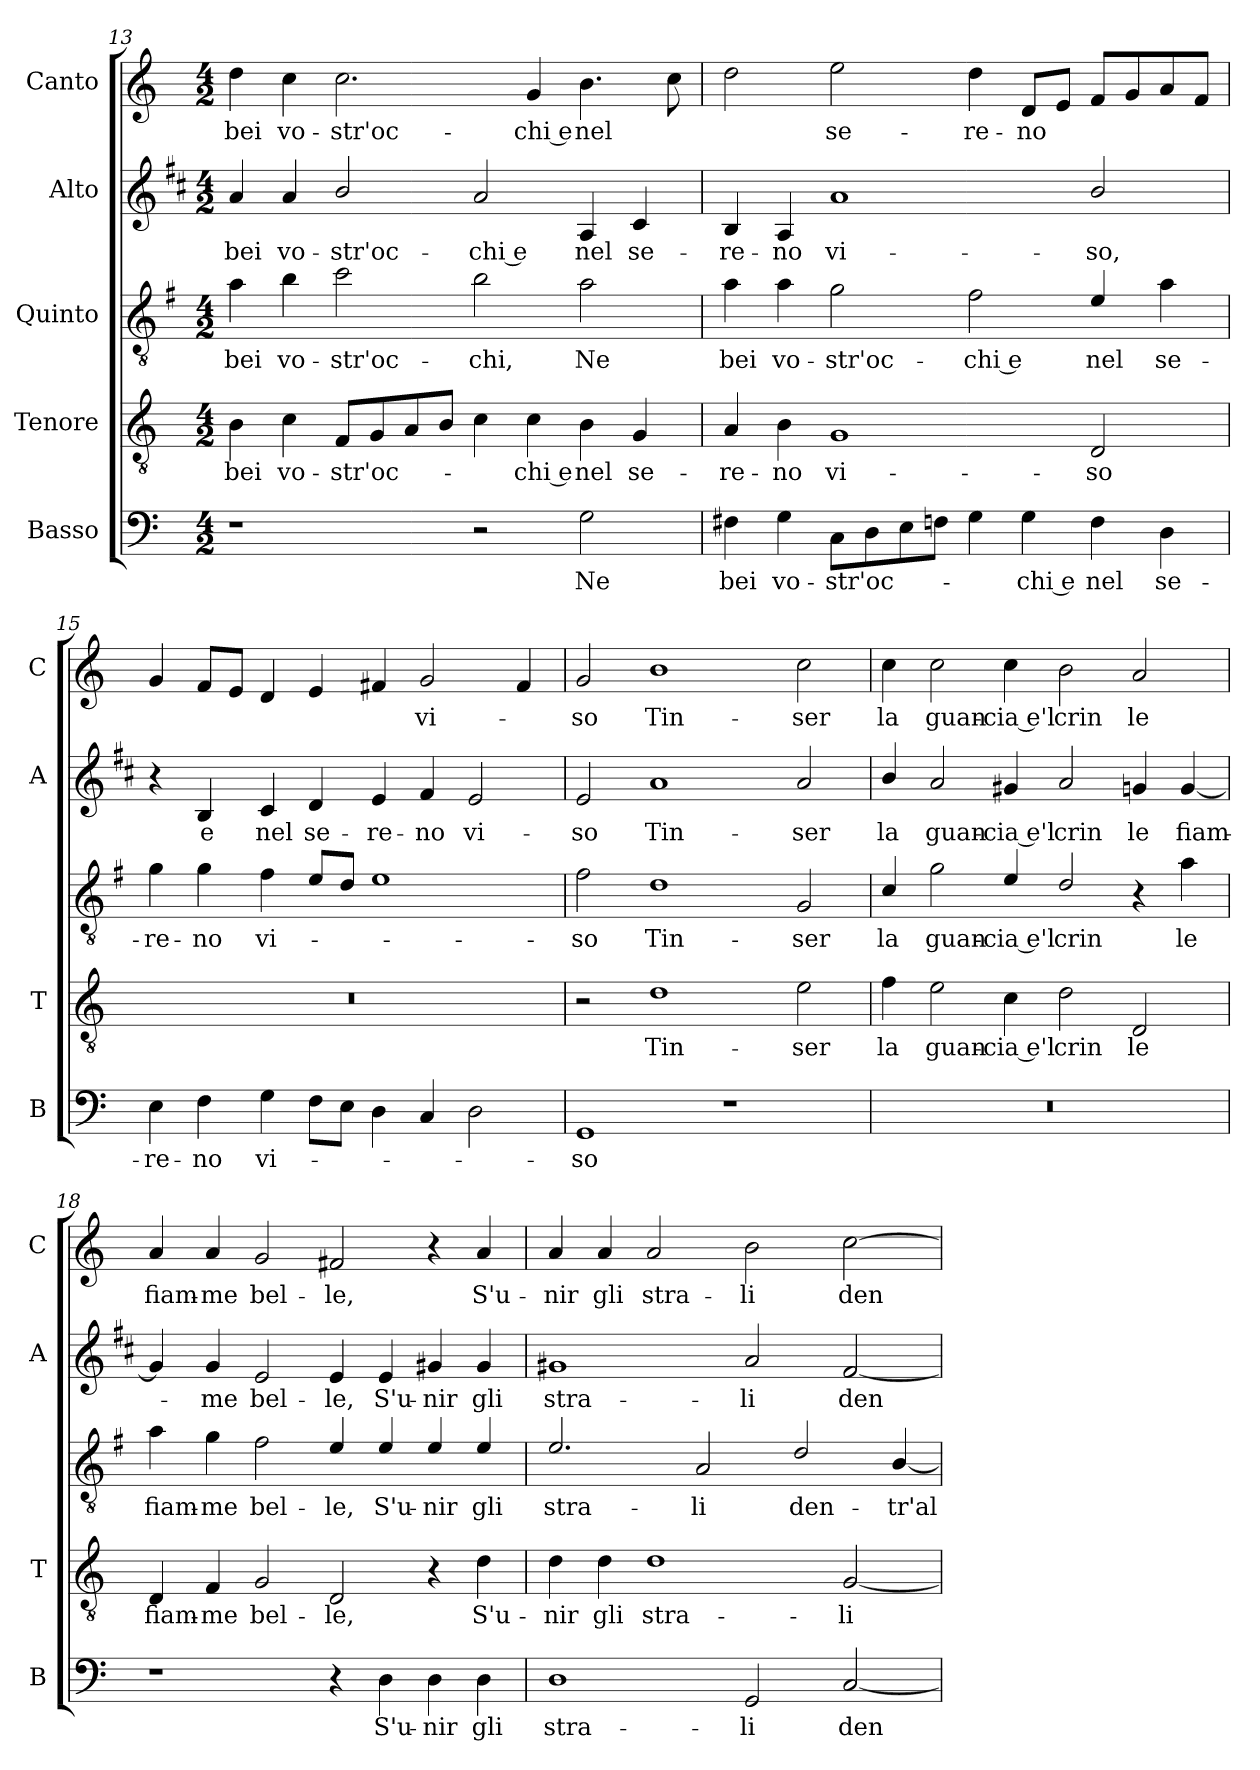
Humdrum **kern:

**kern	**text	**kern	**text	**kern	**text	**kern	**text	**kern	**text
*part5	*part5	*part4	*part4	*part3	*part3	*part2	*part2	*part1	*part1
*staff5	*staff5	*staff4	*staff4	*staff3	*staff3	*staff2	*staff2	*staff1	*staff1
*I"Basso	*	*I"Tenore	*	*I"Quinto	*	*I"Alto	*	*I"Canto	*
*I'B	*	*I'T	*	*	*	*I'A	*	*I'C	*
*clefF4	*	*clefGv2	*	*clefGv2	*	*clefG2	*	*clefG2	*
*	*	*	*	*ITrd4c7	*	*ITrd1c2	*	*	*
*k[]	*	*k[]	*	*k[]	*	*k[]	*	*k[]	*
*C:	*	*C:	*	*C:	*	*C:	*	*C:	*
*M4/2	*	*M4/2	*	*M4/2	*	*M4/2	*	*M4/2	*
=13	=13	=13	=13	=13	=13	=13	=13	=13	=13
!	!	!	!LO:LY:b	!	!LO:LY:b	!	!LO:LY:b	!	!LO:LY:b
1r	.	4B\	bei	4d\	bei	4g/	bei	4dd\	bei
!	!	!	!LO:LY:b	!	!LO:LY:b	!	!LO:LY:b	!	!LO:LY:b
.	.	4c\	vo-	4e\	vo-	4g/	vo-	4cc\	vo-
!	!	!	!LO:LY:b	!	!LO:LY:b	!	!LO:LY:b	!	!LO:LY:b
.	.	8F/L	-str'oc-	2f\	-str'oc-	2a/	-str'oc-	2.cc\	-str'oc-
.	.	8G/	.	.	.	.	.	.	.
.	.	8A/	.	.	.	.	.	.	.
.	.	8B/J	.	.	.	.	.	.	.
!	!	!	!	!	!LO:LY:b	!	!LO:LY:b	!	!
2r	.	4c\	.	2e\	-chi,	2g/	-chi e	.	.
!	!	!	!LO:LY:b	!	!	!	!	!	!LO:LY:b
.	.	4c\	-chi e	.	.	.	.	4g/	-chi e
!	!LO:LY:b	!	!LO:LY:b	!	!LO:LY:b	!	!LO:LY:b	!	!LO:LY:b
2G\	Ne	4B\	nel	2d\	Ne	4G/	nel	4.b\	nel
!	!	!	!LO:LY:b	!	!	!	!LO:LY:b	!	!
.	.	4G/	se-	.	.	4B/	se-	.	.
.	.	.	.	.	.	.	.	8cc\	.
!!LO:LB:g=z
=14	=14	=14	=14	=14	=14	=14	=14	=14	=14
!	!LO:LY:b	!	!LO:LY:b	!	!LO:LY:b	!	!LO:LY:b	!	!
4F#X\	bei	4A/	-re-	4d\	bei	4A/	-re-	2dd\	.
!	!LO:LY:b	!	!LO:LY:b	!	!LO:LY:b	!	!LO:LY:b	!	!
4G\	vo-	4B\	-no	4d\	vo-	4G/	-no	.	.
!	!LO:LY:b	!	!LO:LY:b	!	!LO:LY:b	!	!LO:LY:b	!	!LO:LY:b
8C\L	-str'oc-	1G	vi-	2c\	-str'oc-	1g	vi-	2ee\	se-
8D\	.	.	.	.	.	.	.	.	.
8E\	.	.	.	.	.	.	.	.	.
8Fn\J	.	.	.	.	.	.	.	.	.
!	!	!	!	!	!LO:LY:b	!	!	!	!LO:LY:b
4G\	.	.	.	2B\	-chi e	.	.	4dd\	-re-
!	!LO:LY:b	!	!	!	!	!	!	!	!LO:LY:b
4G\	-chi e	.	.	.	.	.	.	8d/L	-no
.	.	.	.	.	.	.	.	8e/J	.
!	!LO:LY:b	!	!LO:LY:b	!	!LO:LY:b	!	!LO:LY:b	!	!
4F\	nel	2D/	-so	4A/	nel	2a/	-so,	8f/L	.
.	.	.	.	.	.	.	.	8g/	.
!	!LO:LY:b	!	!	!	!LO:LY:b	!	!	!	!
4D\	se-	.	.	4d\	se-	.	.	8a/	.
.	.	.	.	.	.	.	.	8f/J	.
=15	=15	=15	=15	=15	=15	=15	=15	=15	=15
!	!LO:LY:b	!	!	!	!LO:LY:b	!	!	!	!
4E\	-re-	0r	.	4c\	-re-	4r	.	4g/	.
!	!LO:LY:b	!	!	!	!LO:LY:b	!	!LO:LY:b	!	!
4F\	-no	.	.	4c\	-no	4A/	e	8f/L	.
.	.	.	.	.	.	.	.	8e/J	.
!	!LO:LY:b	!	!	!	!LO:LY:b	!	!LO:LY:b	!	!
4G\	vi-	.	.	4B\	vi-	4B/	nel	4d/	.
!	!	!	!	!	!	!	!LO:LY:b	!	!
8F\L	.	.	.	8A/L	.	4c/	se-	4e/	.
8E\J	.	.	.	8G/J	.	.	.	.	.
!	!	!	!	!	!	!	!LO:LY:b	!	!
4D\	.	.	.	1A	.	4d/	-re-	4f#X/	.
!	!	!	!	!	!	!	!LO:LY:b	!	!LO:LY:b
4C/	.	.	.	.	.	4e/	-no	2g/	vi-
!	!	!	!	!	!	!	!LO:LY:b	!	!
2D\	.	.	.	.	.	2d/	vi-	.	.
.	.	.	.	.	.	.	.	4f#/	.
=16	=16	=16	=16	=16	=16	=16	=16	=16	=16
!	!LO:LY:b	!	!	!	!LO:LY:b	!	!LO:LY:b	!	!LO:LY:b
1GG	-so	2r	.	2B\	-so	2d/	-so	2g/	-so
!	!	!	!LO:LY:b	!	!LO:LY:b	!	!LO:LY:b	!	!LO:LY:b
.	.	1d	Tin-	1G	Tin-	1g	Tin-	1b	Tin-
1r	.	.	.	.	.	.	.	.	.
!	!	!	!LO:LY:b	!	!LO:LY:b	!	!LO:LY:b	!	!LO:LY:b
.	.	2e\	-ser	2C/	-ser	2g/	-ser	2cc\	-ser
=17	=17	=17	=17	=17	=17	=17	=17	=17	=17
!	!	!	!LO:LY:b	!	!LO:LY:b	!	!LO:LY:b	!	!LO:LY:b
0r	.	4f\	la	4F/	la	4a/	la	4cc\	la
!	!	!	!LO:LY:b	!	!LO:LY:b	!	!LO:LY:b	!	!LO:LY:b
.	.	2e\	guan-	2c\	guan-	2g/	guan-	2cc\	guan-
!	!	!	!LO:LY:b	!	!LO:LY:b	!	!LO:LY:b	!	!LO:LY:b
.	.	4c\	-cia e'l	4A/	-cia e'l	4f#X/	-cia e'l	4cc\	-cia e'l
!	!	!	!LO:LY:b	!	!LO:LY:b	!	!LO:LY:b	!	!LO:LY:b
.	.	2d\	crin	2G/	crin	2g/	crin	2b\	crin
!	!	!	!LO:LY:b	!	!	!	!LO:LY:b	!	!LO:LY:b
.	.	2D/	le	4r	.	4fn/	le	2a/	le
!	!	!	!	!	!LO:LY:b	!	!LO:LY:b	!	!
.	.	.	.	4d\	le	[4f/	fiam-	.	.
!!LO:PB:g=z
=18	=18	=18	=18	=18	=18	=18	=18	=18	=18
!	!	!	!LO:LY:b	!	!LO:LY:b	!	!	!	!LO:LY:b
1r	.	4D/	fiam-	4d\	fiam-	4f/]	.	4a/	fiam-
!	!	!	!LO:LY:b	!	!LO:LY:b	!	!LO:LY:b	!	!LO:LY:b
.	.	4F/	-me	4c\	-me	4f/	-me	4a/	-me
!	!	!	!LO:LY:b	!	!LO:LY:b	!	!LO:LY:b	!	!LO:LY:b
.	.	2G/	bel-	2B\	bel-	2d/	bel-	2g/	bel-
!	!	!	!LO:LY:b	!	!LO:LY:b	!	!LO:LY:b	!	!LO:LY:b
4r	.	2D/	-le,	4A/	-le,	4d/	-le,	2f#X/	-le,
!	!LO:LY:b	!	!	!	!LO:LY:b	!	!LO:LY:b	!	!
4D\	S'u-	.	.	4A/	S'u-	4d/	S'u-	.	.
!	!LO:LY:b	!	!	!	!LO:LY:b	!	!LO:LY:b	!	!
4D\	-nir	4r	.	4A/	-nir	4f#X/	-nir	4r	.
!	!LO:LY:b	!	!LO:LY:b	!	!LO:LY:b	!	!LO:LY:b	!	!LO:LY:b
4D\	gli	4d\	S'u-	4A/	gli	4f#/	gli	4a/	S'u-
=19	=19	=19	=19	=19	=19	=19	=19	=19	=19
!	!LO:LY:b	!	!LO:LY:b	!	!LO:LY:b	!	!LO:LY:b	!	!LO:LY:b
1D	stra-	4d\	-nir	2.A/	stra-	1f#X	stra-	4a/	-nir
!	!	!	!LO:LY:b	!	!	!	!	!	!LO:LY:b
.	.	4d\	gli	.	.	.	.	4a/	gli
!	!	!	!LO:LY:b	!	!	!	!	!	!LO:LY:b
.	.	1d	stra-	.	.	.	.	2a/	stra-
!	!	!	!	!	!LO:LY:b	!	!	!	!
.	.	.	.	2D/	-li	.	.	.	.
!	!LO:LY:b	!	!	!	!	!	!LO:LY:b	!	!LO:LY:b
2GG/	-li	.	.	.	.	2g/	-li	2b\	-li
!	!	!	!	!	!LO:LY:b	!	!	!	!
.	.	.	.	2G/	den-	.	.	.	.
!	!LO:LY:b	!	!LO:LY:b	!	!	!	!LO:LY:b	!	!LO:LY:b
[2C/	den-	[2G/	-li	.	.	[2e/	den-	[2cc\	den-
!	!	!	!	!	!LO:LY:b	!	!	!	!
.	.	.	.	[4E/	-tr'al	.	.	.	.
=	=	=	=	=	=	=	=	=	=
*-	*-	*-	*-	*-	*-	*-	*-	*-	*-
